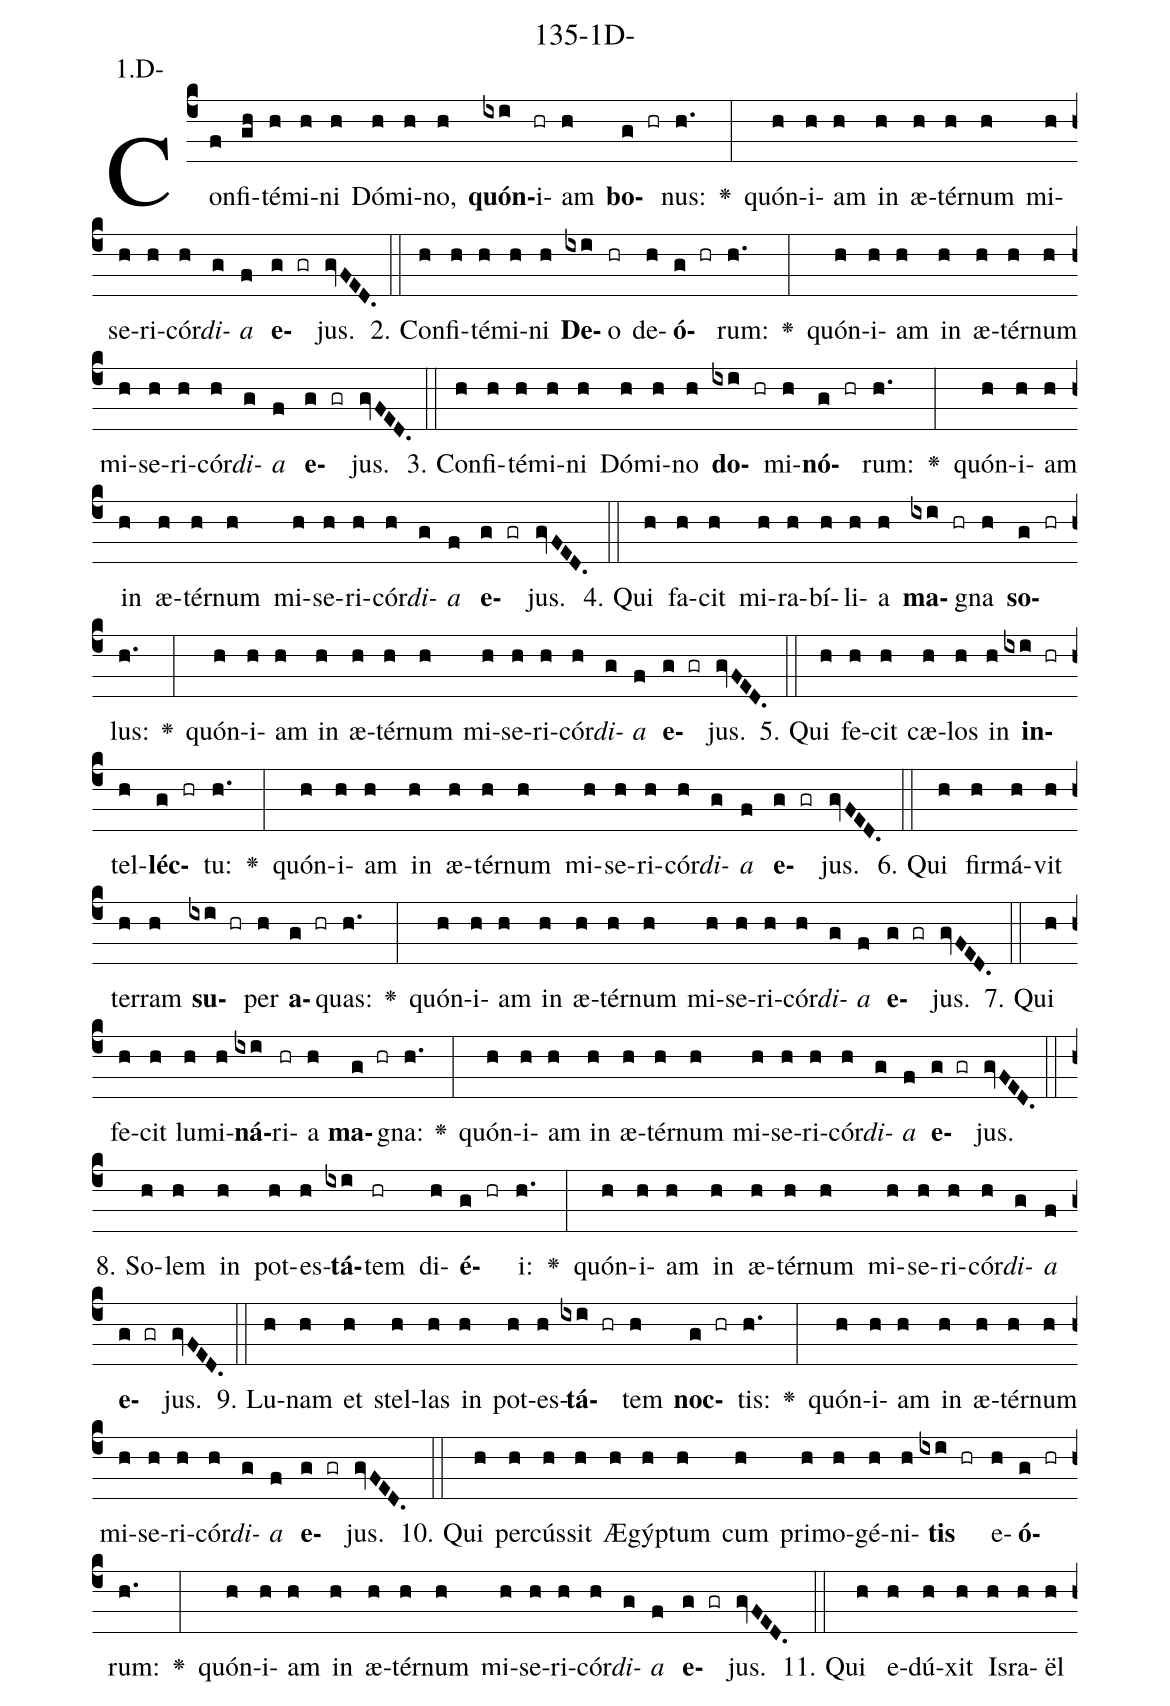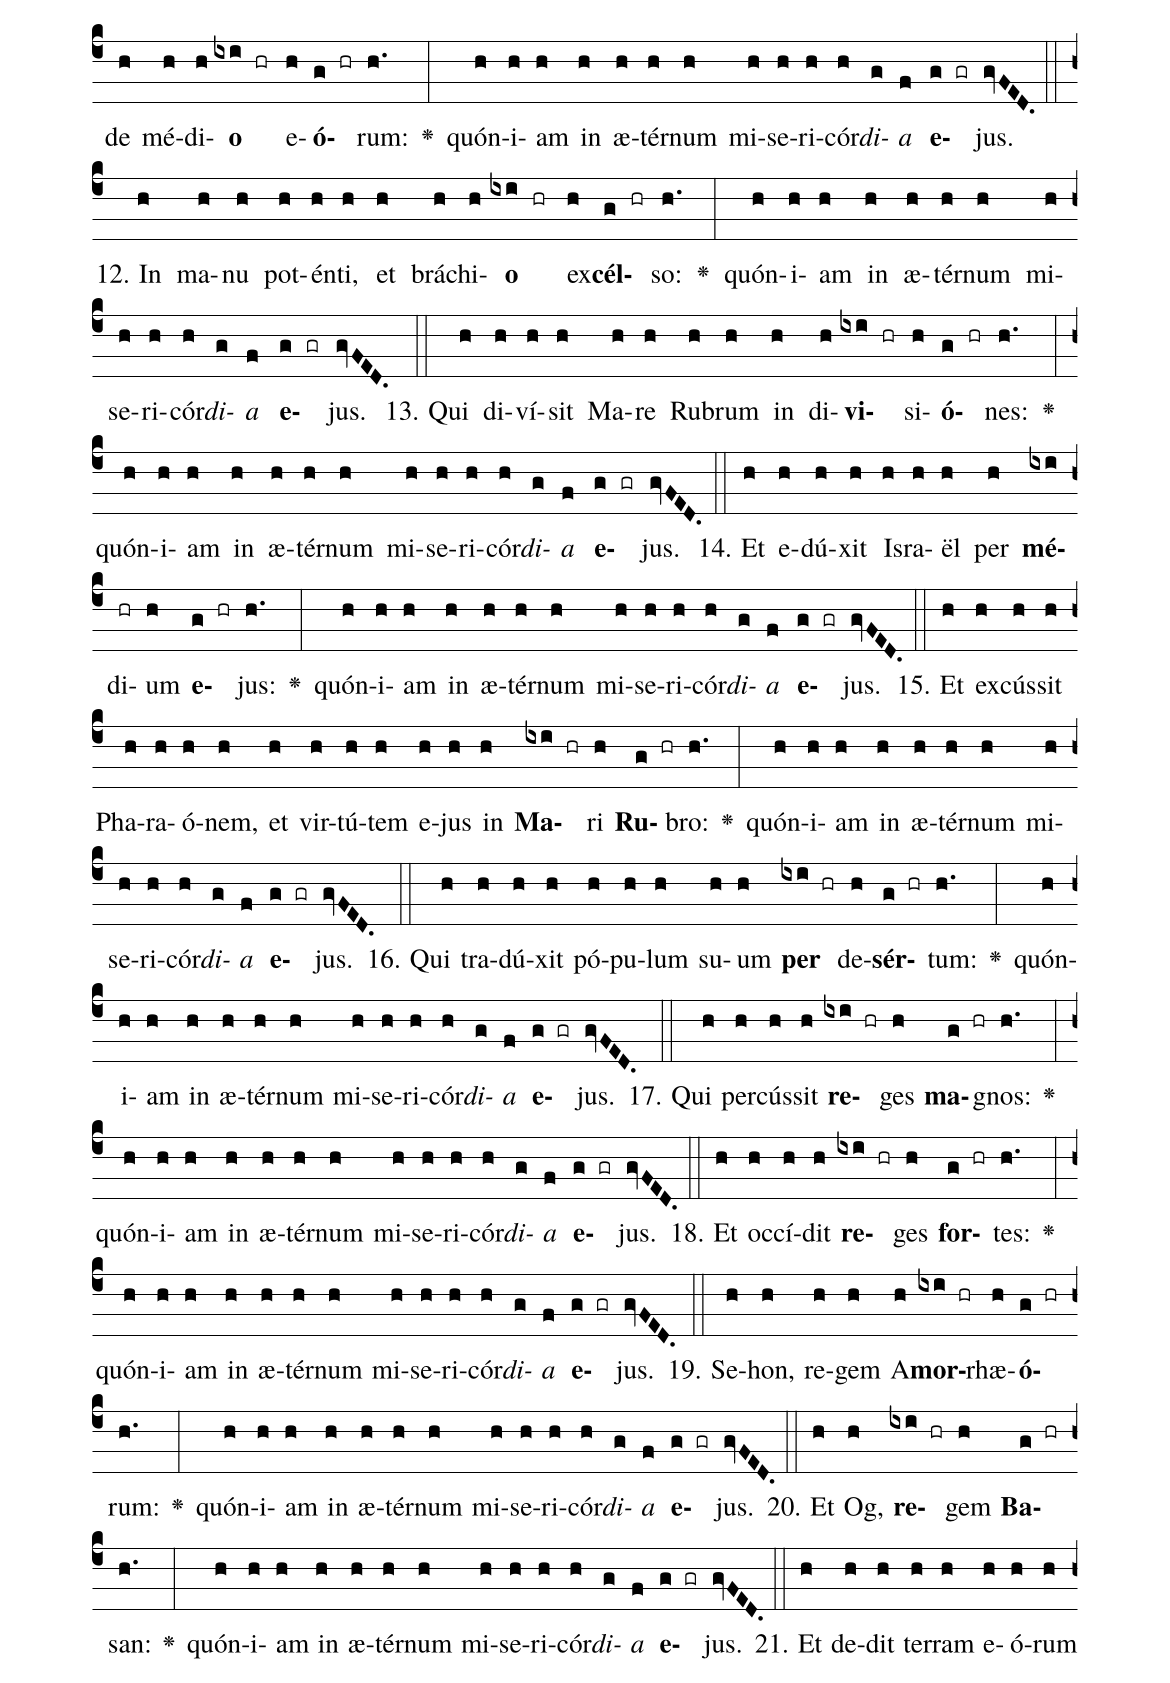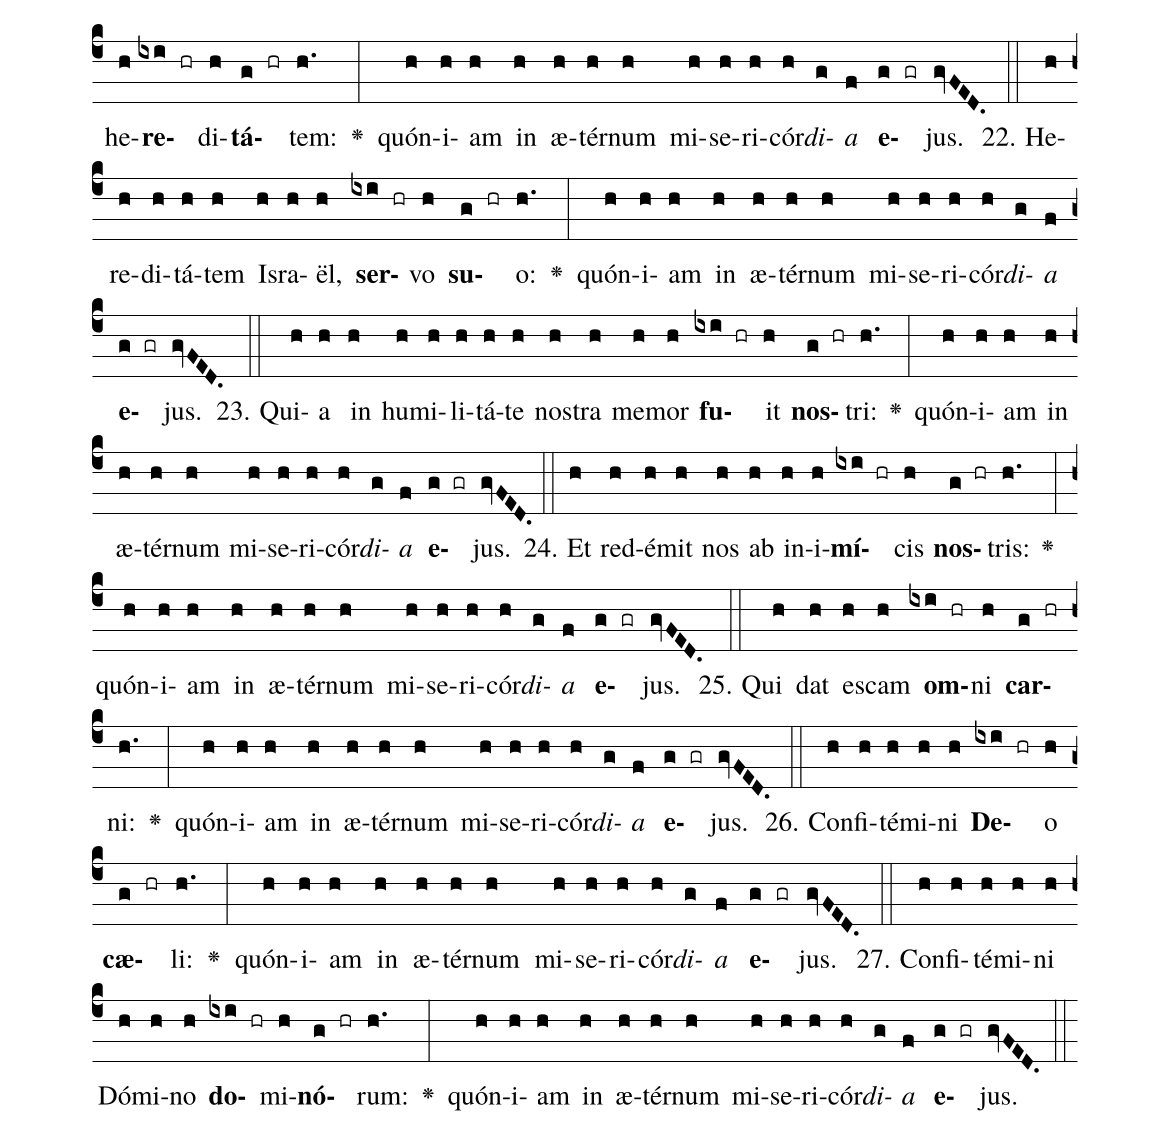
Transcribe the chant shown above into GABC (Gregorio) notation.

name: 135-1D-;
annotation: 1.D-;
%%
(c4)Con(f)fi(gh)té(h)mi(h)ni(h) Dó(h)mi(h)no,(h) <b>quón</b>(ixi)i(hr)am(h) <b>bo</b>(g hr)nus:(h.) <v>\greheightstar</v>(:) quón(h)i(h)am(h) in(h) æ(h)tér(h)num(h) mi(h)se(h)ri(h)cór(h)<i>di</i>(g)<i>a</i>(f) <b>e</b>(g gr)jus.(gvFED.) (::)
2. Con(h)fi(h)té(h)mi(h)ni(h) <b>De</b>(ixi)o(hr) de(h)<b>ó</b>(g hr)rum:(h.) <v>\greheightstar</v>(:) quón(h)i(h)am(h) in(h) æ(h)tér(h)num(h) mi(h)se(h)ri(h)cór(h)<i>di</i>(g)<i>a</i>(f) <b>e</b>(g gr)jus.(gvFED.) (::)
3. Con(h)fi(h)té(h)mi(h)ni(h) Dó(h)mi(h)no(h) <b>do</b>(ixi hr)mi(h)<b>nó</b>(g hr)rum:(h.) <v>\greheightstar</v>(:) quón(h)i(h)am(h) in(h) æ(h)tér(h)num(h) mi(h)se(h)ri(h)cór(h)<i>di</i>(g)<i>a</i>(f) <b>e</b>(g gr)jus.(gvFED.) (::)
4. Qui(h) fa(h)cit(h) mi(h)ra(h)bí(h)li(h)a(h) <b>ma</b>(ixi hr)gna(h) <b>so</b>(g hr)lus:(h.) <v>\greheightstar</v>(:) quón(h)i(h)am(h) in(h) æ(h)tér(h)num(h) mi(h)se(h)ri(h)cór(h)<i>di</i>(g)<i>a</i>(f) <b>e</b>(g gr)jus.(gvFED.) (::)
5. Qui(h) fe(h)cit(h) cæ(h)los(h) in(h) <b>in</b>(ixi hr)tel(h)<b>léc</b>(g hr)tu:(h.) <v>\greheightstar</v>(:) quón(h)i(h)am(h) in(h) æ(h)tér(h)num(h) mi(h)se(h)ri(h)cór(h)<i>di</i>(g)<i>a</i>(f) <b>e</b>(g gr)jus.(gvFED.) (::)
6. Qui(h) fir(h)má(h)vit(h) ter(h)ram(h) <b>su</b>(ixi hr)per(h) <b>a</b>(g hr)quas:(h.) <v>\greheightstar</v>(:) quón(h)i(h)am(h) in(h) æ(h)tér(h)num(h) mi(h)se(h)ri(h)cór(h)<i>di</i>(g)<i>a</i>(f) <b>e</b>(g gr)jus.(gvFED.) (::)
7. Qui(h) fe(h)cit(h) lu(h)mi(h)<b>ná</b>(ixi)ri(hr)a(h) <b>ma</b>(g hr)gna:(h.) <v>\greheightstar</v>(:) quón(h)i(h)am(h) in(h) æ(h)tér(h)num(h) mi(h)se(h)ri(h)cór(h)<i>di</i>(g)<i>a</i>(f) <b>e</b>(g gr)jus.(gvFED.) (::)
8. So(h)lem(h) in(h) pot(h)es(h)<b>tá</b>(ixi)tem(hr) di(h)<b>é</b>(g hr)i:(h.) <v>\greheightstar</v>(:) quón(h)i(h)am(h) in(h) æ(h)tér(h)num(h) mi(h)se(h)ri(h)cór(h)<i>di</i>(g)<i>a</i>(f) <b>e</b>(g gr)jus.(gvFED.) (::)
9. Lu(h)nam(h) et(h) stel(h)las(h) in(h) pot(h)es(h)<b>tá</b>(ixi hr)tem(h) <b>noc</b>(g hr)tis:(h.) <v>\greheightstar</v>(:) quón(h)i(h)am(h) in(h) æ(h)tér(h)num(h) mi(h)se(h)ri(h)cór(h)<i>di</i>(g)<i>a</i>(f) <b>e</b>(g gr)jus.(gvFED.) (::)
10. Qui(h) per(h)cús(h)sit(h) Æ(h)gýp(h)tum(h) cum(h) pri(h)mo(h)gé(h)ni(h)<b>tis</b>(ixi hr) e(h)<b>ó</b>(g hr)rum:(h.) <v>\greheightstar</v>(:) quón(h)i(h)am(h) in(h) æ(h)tér(h)num(h) mi(h)se(h)ri(h)cór(h)<i>di</i>(g)<i>a</i>(f) <b>e</b>(g gr)jus.(gvFED.) (::)
11. Qui(h) e(h)dú(h)xit(h) Is(h)ra(h)ël(h) de(h) mé(h)di(h)<b>o</b>(ixi hr) e(h)<b>ó</b>(g hr)rum:(h.) <v>\greheightstar</v>(:) quón(h)i(h)am(h) in(h) æ(h)tér(h)num(h) mi(h)se(h)ri(h)cór(h)<i>di</i>(g)<i>a</i>(f) <b>e</b>(g gr)jus.(gvFED.) (::)
12. In(h) ma(h)nu(h) pot(h)én(h)ti,(h) et(h) brá(h)chi(h)<b>o</b>(ixi hr) ex(h)<b>cél</b>(g hr)so:(h.) <v>\greheightstar</v>(:) quón(h)i(h)am(h) in(h) æ(h)tér(h)num(h) mi(h)se(h)ri(h)cór(h)<i>di</i>(g)<i>a</i>(f) <b>e</b>(g gr)jus.(gvFED.) (::)
13. Qui(h) di(h)ví(h)sit(h) Ma(h)re(h) Ru(h)brum(h) in(h) di(h)<b>vi</b>(ixi hr)si(h)<b>ó</b>(g hr)nes:(h.) <v>\greheightstar</v>(:) quón(h)i(h)am(h) in(h) æ(h)tér(h)num(h) mi(h)se(h)ri(h)cór(h)<i>di</i>(g)<i>a</i>(f) <b>e</b>(g gr)jus.(gvFED.) (::)
14. Et(h) e(h)dú(h)xit(h) Is(h)ra(h)ël(h) per(h) <b>mé</b>(ixi)di(hr)um(h) <b>e</b>(g hr)jus:(h.) <v>\greheightstar</v>(:) quón(h)i(h)am(h) in(h) æ(h)tér(h)num(h) mi(h)se(h)ri(h)cór(h)<i>di</i>(g)<i>a</i>(f) <b>e</b>(g gr)jus.(gvFED.) (::)
15. Et(h) ex(h)cús(h)sit(h) Pha(h)ra(h)ó(h)nem,(h) et(h) vir(h)tú(h)tem(h) e(h)jus(h) in(h) <b>Ma</b>(ixi hr)ri(h) <b>Ru</b>(g hr)bro:(h.) <v>\greheightstar</v>(:) quón(h)i(h)am(h) in(h) æ(h)tér(h)num(h) mi(h)se(h)ri(h)cór(h)<i>di</i>(g)<i>a</i>(f) <b>e</b>(g gr)jus.(gvFED.) (::)
16. Qui(h) tra(h)dú(h)xit(h) pó(h)pu(h)lum(h) su(h)um(h) <b>per</b>(ixi hr) de(h)<b>sér</b>(g hr)tum:(h.) <v>\greheightstar</v>(:) quón(h)i(h)am(h) in(h) æ(h)tér(h)num(h) mi(h)se(h)ri(h)cór(h)<i>di</i>(g)<i>a</i>(f) <b>e</b>(g gr)jus.(gvFED.) (::)
17. Qui(h) per(h)cús(h)sit(h) <b>re</b>(ixi hr)ges(h) <b>ma</b>(g hr)gnos:(h.) <v>\greheightstar</v>(:) quón(h)i(h)am(h) in(h) æ(h)tér(h)num(h) mi(h)se(h)ri(h)cór(h)<i>di</i>(g)<i>a</i>(f) <b>e</b>(g gr)jus.(gvFED.) (::)
18. Et(h) oc(h)cí(h)dit(h) <b>re</b>(ixi hr)ges(h) <b>for</b>(g hr)tes:(h.) <v>\greheightstar</v>(:) quón(h)i(h)am(h) in(h) æ(h)tér(h)num(h) mi(h)se(h)ri(h)cór(h)<i>di</i>(g)<i>a</i>(f) <b>e</b>(g gr)jus.(gvFED.) (::)
19. Se(h)hon,(h) re(h)gem(h) A(h)<b>mor</b>(ixi hr)rhæ(h)<b>ó</b>(g hr)rum:(h.) <v>\greheightstar</v>(:) quón(h)i(h)am(h) in(h) æ(h)tér(h)num(h) mi(h)se(h)ri(h)cór(h)<i>di</i>(g)<i>a</i>(f) <b>e</b>(g gr)jus.(gvFED.) (::)
20. Et(h) Og,(h) <b>re</b>(ixi hr)gem(h) <b>Ba</b>(g hr)san:(h.) <v>\greheightstar</v>(:) quón(h)i(h)am(h) in(h) æ(h)tér(h)num(h) mi(h)se(h)ri(h)cór(h)<i>di</i>(g)<i>a</i>(f) <b>e</b>(g gr)jus.(gvFED.) (::)
21. Et(h) de(h)dit(h) ter(h)ram(h) e(h)ó(h)rum(h) he(h)<b>re</b>(ixi hr)di(h)<b>tá</b>(g hr)tem:(h.) <v>\greheightstar</v>(:) quón(h)i(h)am(h) in(h) æ(h)tér(h)num(h) mi(h)se(h)ri(h)cór(h)<i>di</i>(g)<i>a</i>(f) <b>e</b>(g gr)jus.(gvFED.) (::)
22. He(h)re(h)di(h)tá(h)tem(h) Is(h)ra(h)ël,(h) <b>ser</b>(ixi hr)vo(h) <b>su</b>(g hr)o:(h.) <v>\greheightstar</v>(:) quón(h)i(h)am(h) in(h) æ(h)tér(h)num(h) mi(h)se(h)ri(h)cór(h)<i>di</i>(g)<i>a</i>(f) <b>e</b>(g gr)jus.(gvFED.) (::)
23. Qui(h)a(h) in(h) hu(h)mi(h)li(h)tá(h)te(h) nos(h)tra(h) me(h)mor(h) <b>fu</b>(ixi hr)it(h) <b>nos</b>(g hr)tri:(h.) <v>\greheightstar</v>(:) quón(h)i(h)am(h) in(h) æ(h)tér(h)num(h) mi(h)se(h)ri(h)cór(h)<i>di</i>(g)<i>a</i>(f) <b>e</b>(g gr)jus.(gvFED.) (::)
24. Et(h) red(h)é(h)mit(h) nos(h) ab(h) in(h)i(h)<b>mí</b>(ixi hr)cis(h) <b>nos</b>(g hr)tris:(h.) <v>\greheightstar</v>(:) quón(h)i(h)am(h) in(h) æ(h)tér(h)num(h) mi(h)se(h)ri(h)cór(h)<i>di</i>(g)<i>a</i>(f) <b>e</b>(g gr)jus.(gvFED.) (::)
25. Qui(h) dat(h) es(h)cam(h) <b>om</b>(ixi hr)ni(h) <b>car</b>(g hr)ni:(h.) <v>\greheightstar</v>(:) quón(h)i(h)am(h) in(h) æ(h)tér(h)num(h) mi(h)se(h)ri(h)cór(h)<i>di</i>(g)<i>a</i>(f) <b>e</b>(g gr)jus.(gvFED.) (::)
26. Con(h)fi(h)té(h)mi(h)ni(h) <b>De</b>(ixi hr)o(h) <b>cæ</b>(g hr)li:(h.) <v>\greheightstar</v>(:) quón(h)i(h)am(h) in(h) æ(h)tér(h)num(h) mi(h)se(h)ri(h)cór(h)<i>di</i>(g)<i>a</i>(f) <b>e</b>(g gr)jus.(gvFED.) (::)
27. Con(h)fi(h)té(h)mi(h)ni(h) Dó(h)mi(h)no(h) <b>do</b>(ixi hr)mi(h)<b>nó</b>(g hr)rum:(h.) <v>\greheightstar</v>(:) quón(h)i(h)am(h) in(h) æ(h)tér(h)num(h) mi(h)se(h)ri(h)cór(h)<i>di</i>(g)<i>a</i>(f) <b>e</b>(g gr)jus.(gvFED.) (::)
